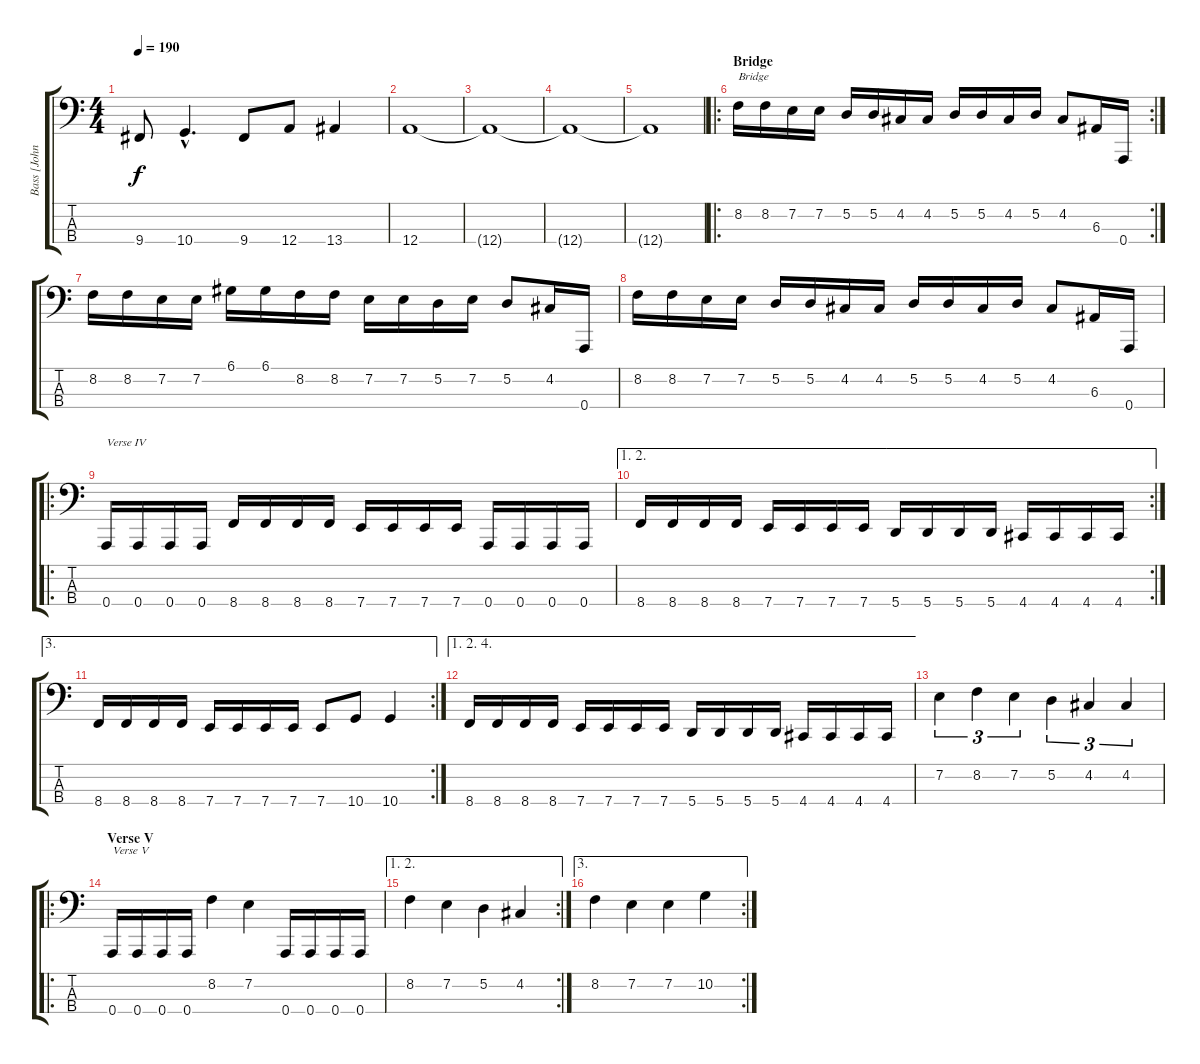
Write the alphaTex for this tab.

\track ("Bass [John Vesano]" "Bass [John") {instrument electricbasspick}
\staff {score tabs}
\tuning (D2 A1 E1 A0) {hide}
\ts (4 4)
\tempo 190
\clef f4
\ks c
9.4.8{dy f} 10.4{hac}.4{d} 9.4.8 12.4.8 13.4.4 |
12.4.1 |
12.4{t}.1 |
12.4{t}.1 |
12.4{t}.1 |
\ro
\rc 2
\section ("" "Bridge")
8.2.16{txt "Bridge"} 8.2.16 7.2.16 7.2.16 5.2.16 5.2.16 4.2.16 4.2.16 5.2.16 5.2.16 4.2.16 5.2.16 4.2.8 6.3.16 0.4.16 |
8.2.16 8.2.16 7.2.16 7.2.16 6.1.16 6.1.16 8.2.16 8.2.16 7.2.16 7.2.16 5.2.16 7.2.16 5.2.8 4.2.16 0.4.16 |
8.2.16 8.2.16 7.2.16 7.2.16 5.2.16 5.2.16 4.2.16 4.2.16 5.2.16 5.2.16 4.2.16 5.2.16 4.2.8 6.3.16 0.4.16 |
\ro
0.4.16{txt "Verse IV"} 0.4.16 0.4.16 0.4.16 8.4.16 8.4.16 8.4.16 8.4.16 7.4.16 7.4.16 7.4.16 7.4.16 0.4.16 0.4.16 0.4.16 0.4.16 |
\ae (1 2)
\rc 2
8.4.16 8.4.16 8.4.16 8.4.16 7.4.16 7.4.16 7.4.16 7.4.16 5.4.16 5.4.16 5.4.16 5.4.16 4.4.16 4.4.16 4.4.16 4.4.16 |
\ae 3
\rc 2
8.4.16 8.4.16 8.4.16 8.4.16 7.4.16 7.4.16 7.4.16 7.4.16 7.4.8 10.4.8 10.4.4 |
\ae (1 2 4)
8.4.16 8.4.16 8.4.16 8.4.16 7.4.16 7.4.16 7.4.16 7.4.16 5.4.16 5.4.16 5.4.16 5.4.16 4.4.16 4.4.16 4.4.16 4.4.16 |
7.2.4{tu (3 2)} 8.2.4{tu (3 2)} 7.2.4{tu (3 2)} 5.2.4{tu (3 2)} 4.2.4{tu (3 2)} 4.2.4{tu (3 2)} |
\ro
\section ("" "Verse V")
0.4.16{txt "Verse V"} 0.4.16 0.4.16 0.4.16 8.2.4 7.2.4 0.4.16 0.4.16 0.4.16 0.4.16 |
\ae (1 2)
\rc 2
8.2.4 7.2.4 5.2.4 4.2.4 |
\ae 3
\rc 2
8.2.4 7.2.4 7.2.4 10.2.4
